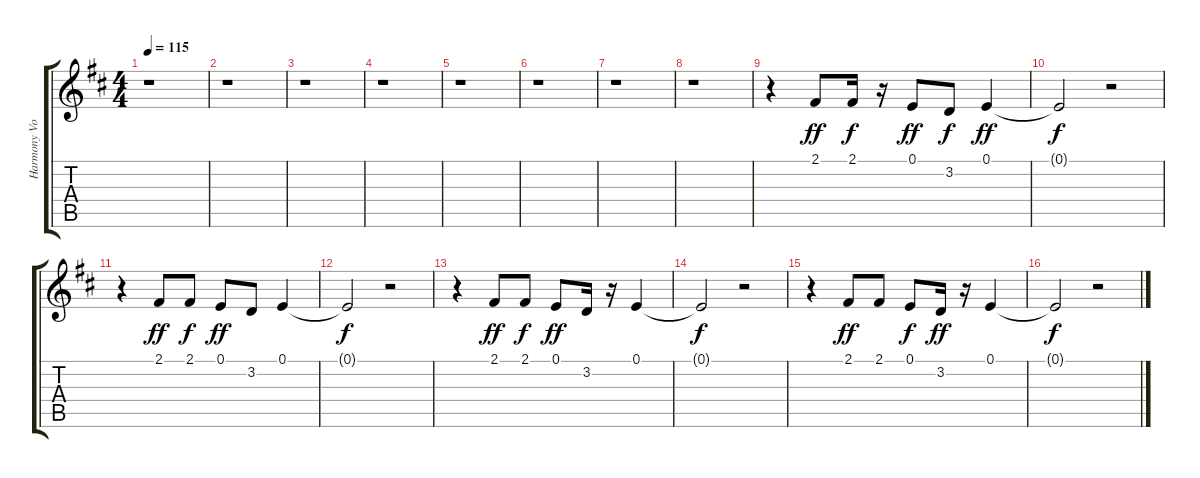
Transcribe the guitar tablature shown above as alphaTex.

\track ("Harmony Vocal" "Harmony Vo") {instrument bassoon}
\staff {score tabs}
\tuning (E4 B3 G3 D3 A2 E2) {hide}
\ts (4 4)
\tempo 115
\clef g2
\ks d
r.1{dy ff} |
r.1 |
r.1 |
r.1 |
r.1 |
r.1 |
r.1 |
r.1 |
r.4 2.1.8 2.1.16{dy f} r.16 0.1.8{dy ff} 3.2.8{dy f} 0.1.4{dy ff} |
0.1{t}.2{dy f} r.2 |
r.4 2.1.8{dy ff} 2.1.8{dy f} 0.1.8{dy ff} 3.2.8 0.1.4 |
0.1{t}.2{dy f} r.2 |
r.4 2.1.8{dy ff} 2.1.8{dy f} 0.1.8{dy ff} 3.2.16 r.16 0.1.4 |
0.1{t}.2{dy f} r.2 |
r.4 2.1.8{dy ff} 2.1.8 0.1.8{dy f} 3.2.16{dy ff} r.16 0.1.4 |
0.1{t}.2{dy f} r.2
